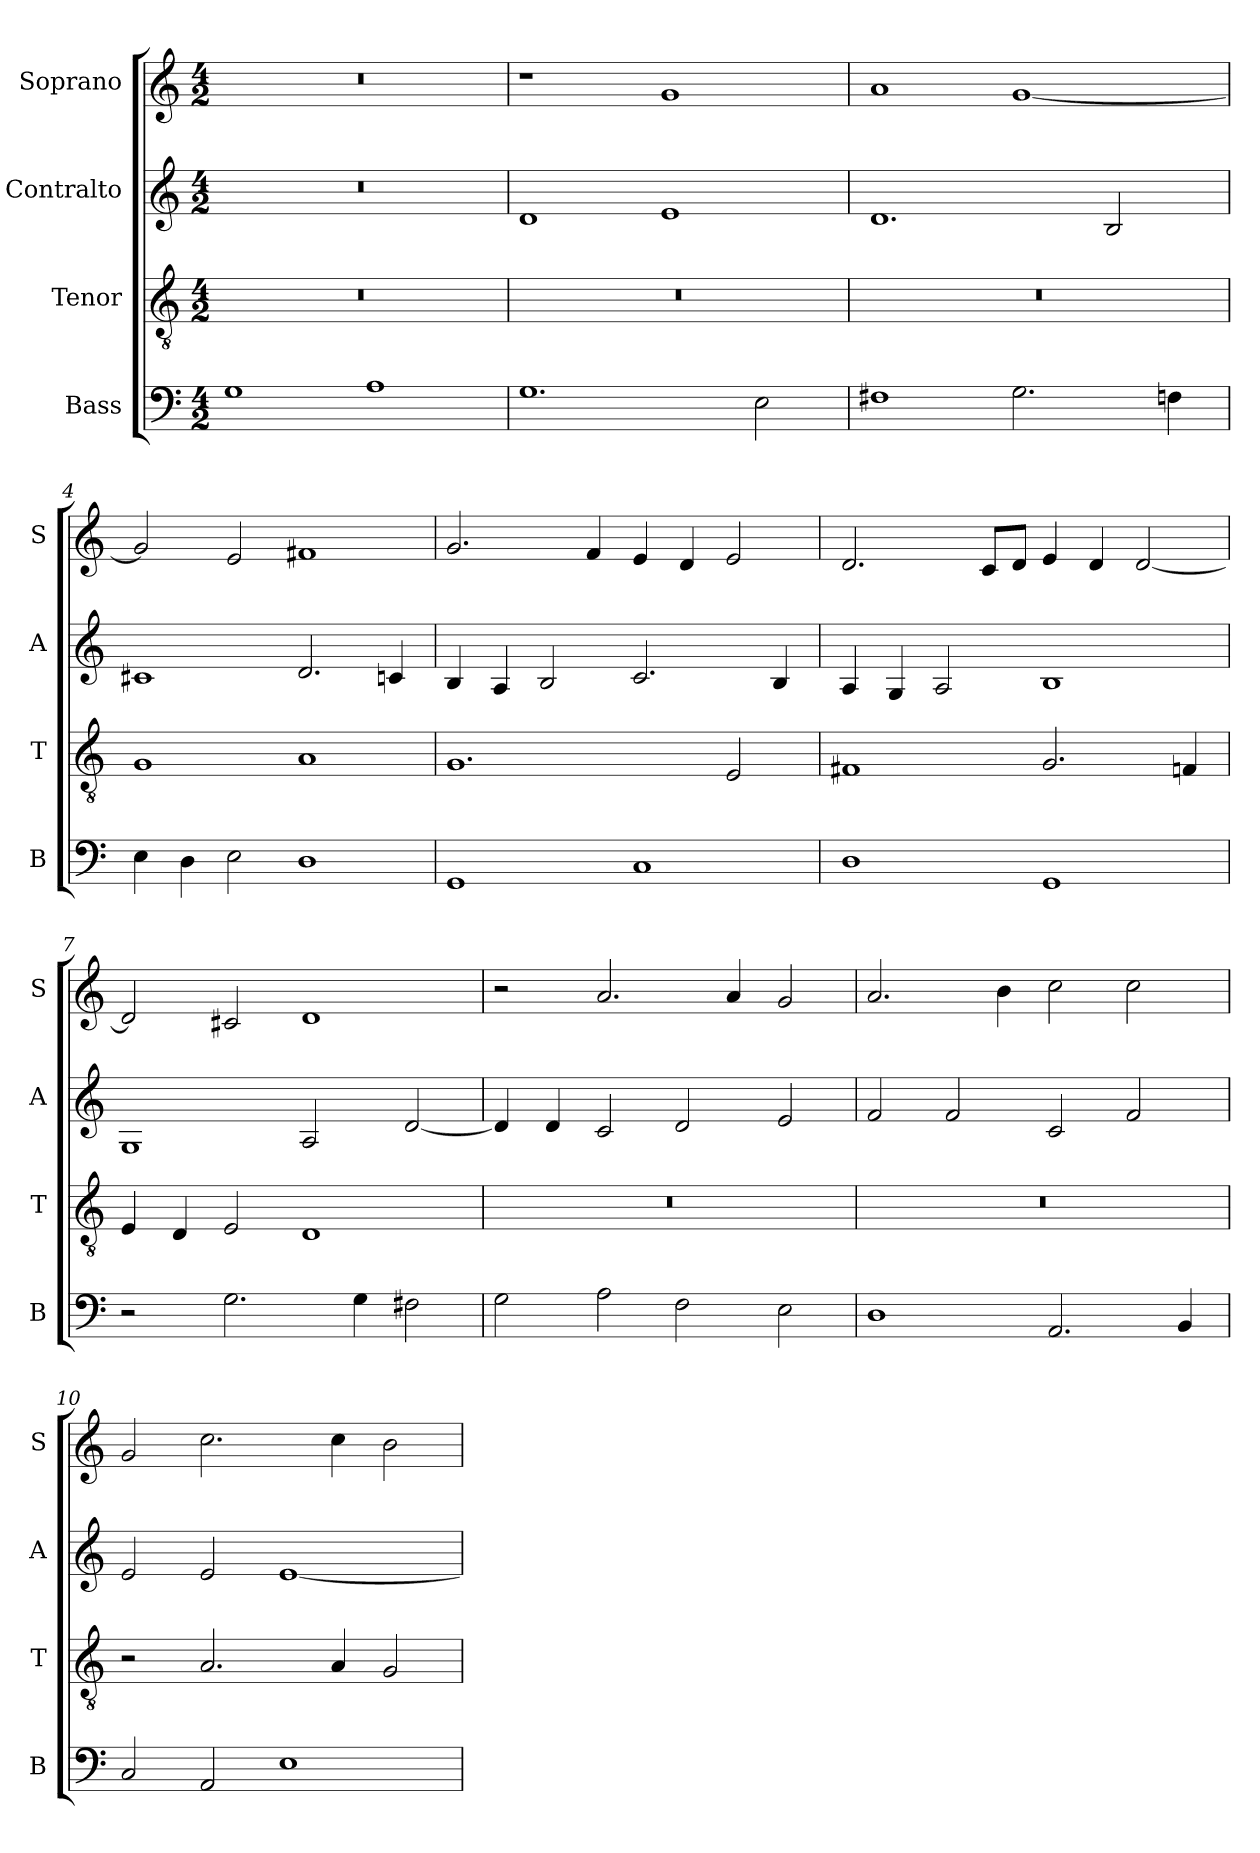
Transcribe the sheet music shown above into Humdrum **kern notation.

**kern	**kern	**kern	**kern
*part4	*part3	*part2	*part1
*staff4	*staff3	*staff2	*staff1
*I"Bass	*I"Tenor	*I"Contralto	*I"Soprano
*I'B	*I'T	*I'A	*I'S
*clefF4	*clefGv2	*clefG2	*clefG2
*k[]	*k[]	*k[]	*k[]
*G:mix	*G:mix	*G:mix	*G:mix
*M4/2	*M4/2	*M4/2	*M4/2
=1	=1	=1	=1
1G	0r	0r	0r
1A	.	.	.
=2	=2	=2	=2
1.G	0r	1d	1r
.	.	1e	1g
2E	.	.	.
=3	=3	=3	=3
1F#X	0r	1.d	1a
2.G	.	.	[1g
.	.	2B	.
4Fn	.	.	.
=4	=4	=4	=4
4E	1G	1c#X	2g]
4D	.	.	.
2E	.	.	2e
1D	1A	2.d	1f#X
.	.	4cn	.
=5	=5	=5	=5
1GG	1.G	4B	2.g
.	.	4A	.
.	.	2B	.
.	.	.	4f
1C	.	2.c	4e
.	.	.	4d
.	2E	.	2e
.	.	4B	.
=6	=6	=6	=6
1D	1F#X	4A	2.d
.	.	4G	.
.	.	2A	.
.	.	.	8c/L
.	.	.	8d/J
1GG	2.G	1B	4e
.	.	.	4d
.	.	.	[2d
.	4Fn	.	.
=7	=7	=7	=7
2r	4E	1G	2d]
.	4D	.	.
2.G	2E	.	2c#X
.	1D	2A	1d
4G	.	.	.
2F#X	.	[2d	.
=8	=8	=8	=8
2G	0r	4d]	2r
.	.	4d	.
2A	.	2c	2.a
2F	.	2d	.
.	.	.	4a
2E	.	2e	2g
=9	=9	=9	=9
1D	0r	2f	2.a
.	.	2f	.
.	.	.	4b
2.AA	.	2c	2cc
.	.	2f	2cc
4BB	.	.	.
=10	=10	=10	=10
2C	2r	2e	2g
2AA	2.A	2e	2.cc
1E	.	[1e	.
.	4A	.	4cc
.	2G	.	2b
=	=	=	=
*-	*-	*-	*-
